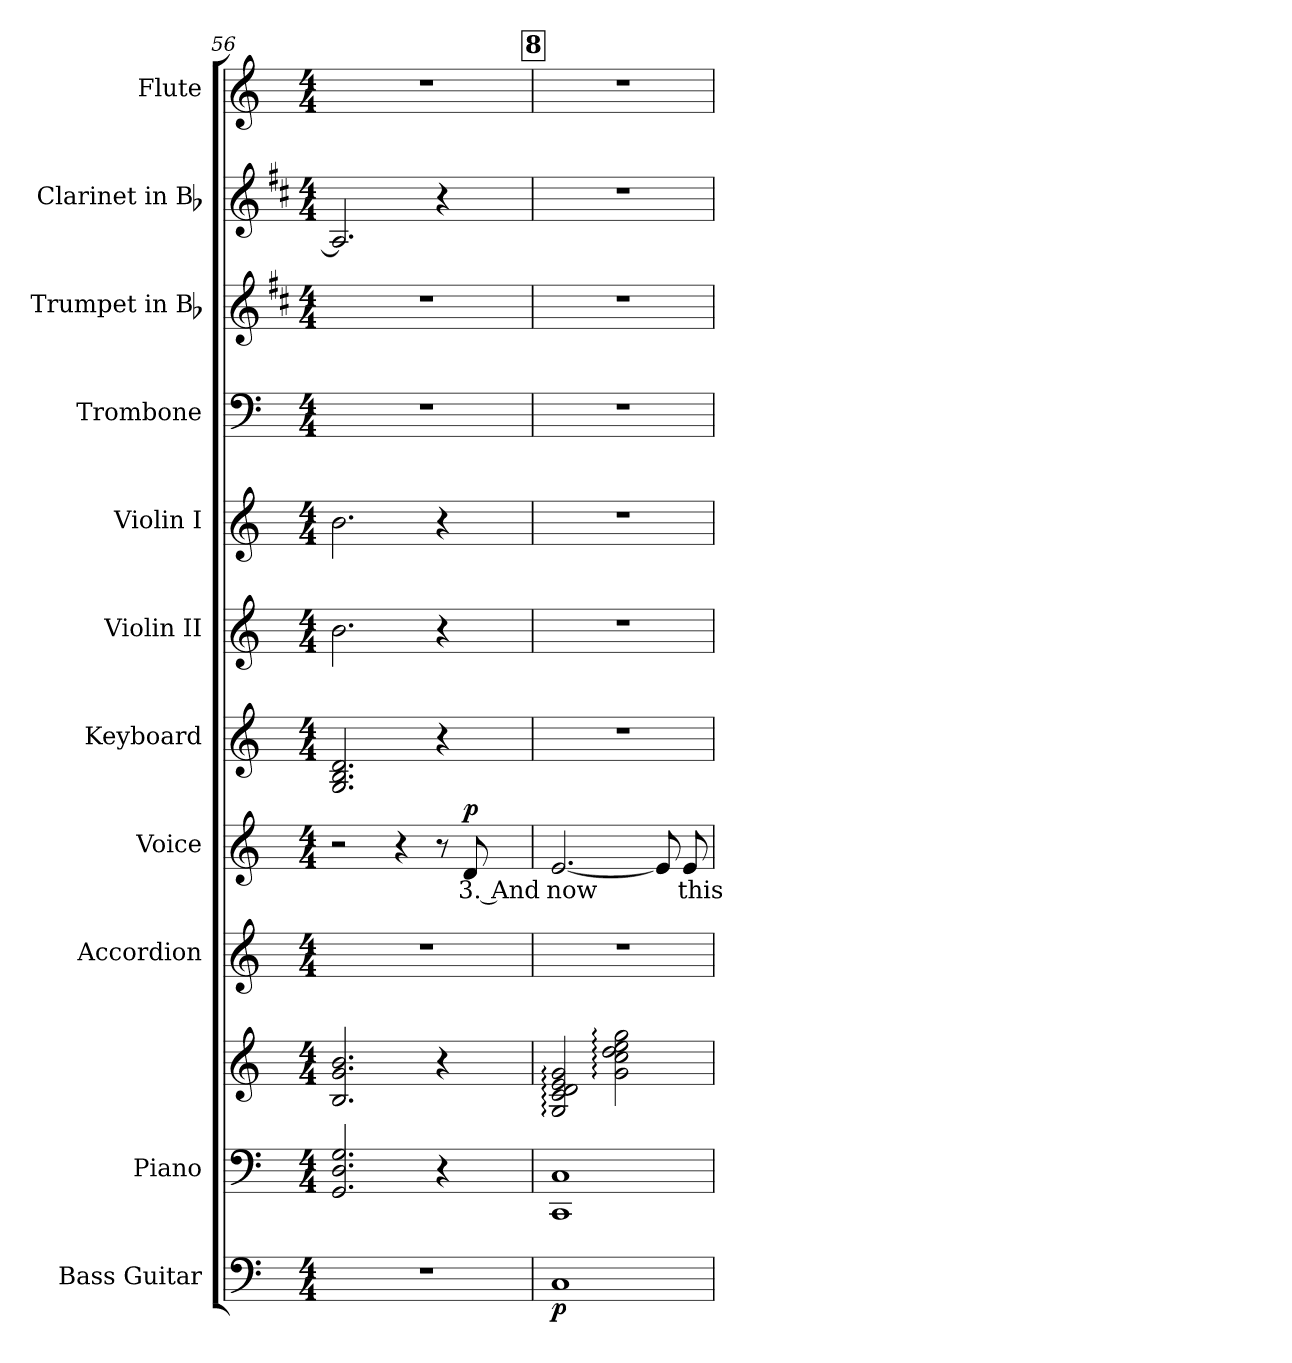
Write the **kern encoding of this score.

**kern	**dynam	**kern	**kern	**kern	**kern	**text	**dynam	**kern	**kern	**kern	**kern	**kern	**kern	**kern
*part11	*part11	*part10	*part10	*part9	*part8	*part8	*part8	*part7	*part6	*part5	*part4	*part3	*part2	*part1
*staff12	*staff12	*staff11	*staff10	*staff9	*staff8	*staff8	*staff8	*staff7	*staff6	*staff5	*staff4	*staff3	*staff2	*staff1
*I"Bass Guitar	*	*I"Piano	*	*I"Accordion	*I"Voice	*	*	*I"Keyboard	*I"Violin II	*I"Violin I	*I"Trombone	*I"Trumpet in Bb	*I"Clarinet in Bb	*I"Flute
*I'Bass	*	*I'Pno.	*	*I'Accord.	*I'Voice	*	*	*I'Kbd.	*I'Vln. II	*I'Vln. I	*I'Tbn.	*I'Tpt.	*I'Cl.	*I'Fl.
*clefF4	*	*clefF4	*clefG2	*clefG2	*clefG2	*	*	*clefG2	*clefG2	*clefG2	*clefF4	*clefG2	*clefG2	*clefG2
*ITrd7c12	*	*	*	*	*	*	*	*	*	*	*ITrd8c14	*ITrd1c2	*ITrd1c2	*
*k[]	*	*k[]	*k[]	*k[]	*k[]	*	*	*k[]	*k[]	*k[]	*k[]	*k[]	*k[]	*k[]
*C:	*	*C:	*C:	*C:	*C:	*	*	*C:	*C:	*C:	*C:	*C:	*C:	*C:
*M4/4	*	*M4/4	*M4/4	*M4/4	*M4/4	*	*	*M4/4	*M4/4	*M4/4	*M4/4	*M4/4	*M4/4	*M4/4
=56	=56	=56	=56	=56	=56	=56	=56	=56	=56	=56	=56	=56	=56	=56
1r	.	2.GGi/ 2.Di 2.Gi	2.Bi/ 2.gi 2.bi	1r	2r	.	.	2.Gi/ 2.Bi 2.di	2.bi\	2.bi\	1r	1r	2.Gi/]	1r
.	.	.	.	.	4r	.	.	.	.	.	.	.	.	.
.	.	4r	4r	.	8r	.	.	4r	4r	4r	.	.	4r	.
!	!	!	!	!	!	!LO:LY:b:color=#000000	!	!	!	!	!	!	!	!
.	.	.	.	.	8di/	3. And	p	.	.	.	.	.	.	.
!!LO:REH:place=s1:color=#000000:enc=box:fs=8.6678:t=8
=57	=57	=57	=57	=57	=57	=57	=57	=57	=57	=57	=57	=57	=57	=57
!	!	!	!	!	!	!LO:LY:b:color=#000000	!	!	!	!	!	!	!	!
1CCi	p	1CCi 1Ci	2Gi/: 2ci: 2di: 2ei: 2gi:	1r	[<2.ei/	now	.	1r	1r	1r	1r	1r	1r	1r
.	.	.	2gi\: 2cci: 2ddi: 2eei: 2ggi:	.	.	.	.	.	.	.	.	.	.	.
.	.	.	.	.	8ei/]	.	.	.	.	.	.	.	.	.
!	!	!	!	!	!	!LO:LY:b:color=#000000	!	!	!	!	!	!	!	!
.	.	.	.	.	8ei/	this	.	.	.	.	.	.	.	.
=	=	=	=	=	=	=	=	=	=	=	=	=	=	=
*-	*-	*-	*-	*-	*-	*-	*-	*-	*-	*-	*-	*-	*-	*-
